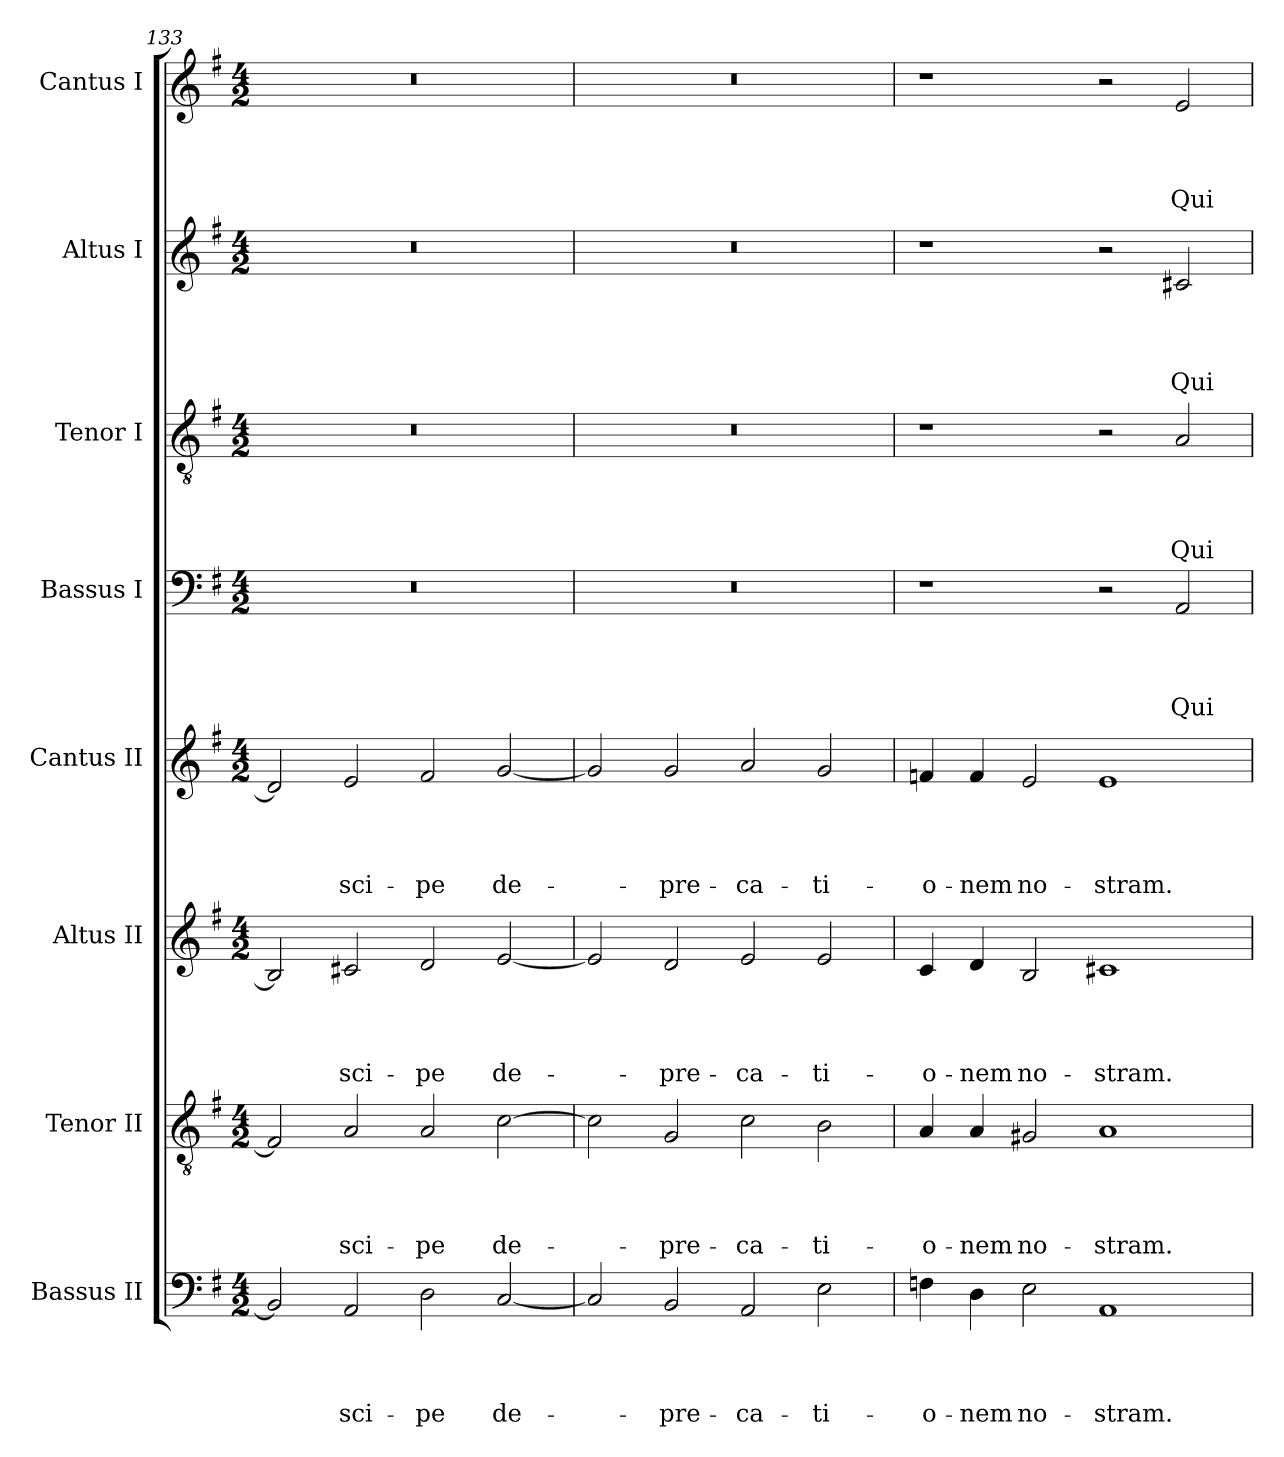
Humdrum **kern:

**kern	**text	**text	**text	**text	**kern	**text	**text	**text	**text	**kern	**text	**text	**text	**text	**kern	**text	**text	**text	**text	**kern	**text	**text	**text	**text	**kern	**text	**text	**text	**text	**kern	**text	**text	**text	**text	**kern	**text	**text	**text	**text
*part8	*part8	*part8	*part8	*part8	*part7	*part7	*part7	*part7	*part7	*part6	*part6	*part6	*part6	*part6	*part5	*part5	*part5	*part5	*part5	*part4	*part4	*part4	*part4	*part4	*part3	*part3	*part3	*part3	*part3	*part2	*part2	*part2	*part2	*part2	*part1	*part1	*part1	*part1	*part1
*staff8	*staff8	*staff8	*staff8	*staff8	*staff7	*staff7	*staff7	*staff7	*staff7	*staff6	*staff6	*staff6	*staff6	*staff6	*staff5	*staff5	*staff5	*staff5	*staff5	*staff4	*staff4	*staff4	*staff4	*staff4	*staff3	*staff3	*staff3	*staff3	*staff3	*staff2	*staff2	*staff2	*staff2	*staff2	*staff1	*staff1	*staff1	*staff1	*staff1
*I"Bassus II	*	*	*	*	*I"Tenor II	*	*	*	*	*I"Altus II	*	*	*	*	*I"Cantus II	*	*	*	*	*I"Bassus I	*	*	*	*	*I"Tenor I	*	*	*	*	*I"Altus I	*	*	*	*	*I"Cantus I	*	*	*	*
*I'B II	*	*	*	*	*I'T II	*	*	*	*	*I'A II	*	*	*	*	*I'C II	*	*	*	*	*I'B I	*	*	*	*	*I'T I	*	*	*	*	*I'A I	*	*	*	*	*I'C I	*	*	*	*
!!LO:PB:g=z
*clefF4	*	*	*	*	*clefGv2	*	*	*	*	*clefG2	*	*	*	*	*clefG2	*	*	*	*	*clefF4	*	*	*	*	*clefGv2	*	*	*	*	*clefG2	*	*	*	*	*clefG2	*	*	*	*
*k[f#]	*	*	*	*	*k[f#]	*	*	*	*	*k[f#]	*	*	*	*	*k[f#]	*	*	*	*	*k[f#]	*	*	*	*	*k[f#]	*	*	*	*	*k[f#]	*	*	*	*	*k[f#]	*	*	*	*
*G:	*	*	*	*	*G:	*	*	*	*	*G:	*	*	*	*	*G:	*	*	*	*	*G:	*	*	*	*	*G:	*	*	*	*	*G:	*	*	*	*	*G:	*	*	*	*
*M4/2	*	*	*	*	*M4/2	*	*	*	*	*M4/2	*	*	*	*	*M4/2	*	*	*	*	*M4/2	*	*	*	*	*M4/2	*	*	*	*	*M4/2	*	*	*	*	*M4/2	*	*	*	*
=133	=133	=133	=133	=133	=133	=133	=133	=133	=133	=133	=133	=133	=133	=133	=133	=133	=133	=133	=133	=133	=133	=133	=133	=133	=133	=133	=133	=133	=133	=133	=133	=133	=133	=133	=133	=133	=133	=133	=133
2BB/]	.	.	.	.	2F#/]	.	.	.	.	2B/]	.	.	.	.	2d#/]	.	.	.	.	0r	.	.	.	.	0r	.	.	.	.	0r	.	.	.	.	0r	.	.	.	.
!	!	!	!	!LO:LY:b	!	!	!	!	!	!	!	!	!	!	!	!	!	!	!	!	!	!	!	!	!	!	!	!	!	!	!	!	!	!	!	!	!	!	!
!	!	!	!	!	!	!	!	!	!LO:LY:b	!	!	!	!	!	!	!	!	!	!	!	!	!	!	!	!	!	!	!	!	!	!	!	!	!	!	!	!	!	!
!	!	!	!	!	!	!	!	!	!	!	!	!	!	!LO:LY:b	!	!	!	!	!	!	!	!	!	!	!	!	!	!	!	!	!	!	!	!	!	!	!	!	!
!	!	!	!	!	!	!	!	!	!	!	!	!	!	!	!	!	!	!	!LO:LY:b	!	!	!	!	!	!	!	!	!	!	!	!	!	!	!	!	!	!	!	!
2AA/	.	.	.	-sci-	2A/	.	.	.	-sci-	2c#X/	.	.	.	-sci-	2e/	.	.	.	-sci-	.	.	.	.	.	.	.	.	.	.	.	.	.	.	.	.	.	.	.	.
!	!	!	!	!LO:LY:b	!	!	!	!	!	!	!	!	!	!	!	!	!	!	!	!	!	!	!	!	!	!	!	!	!	!	!	!	!	!	!	!	!	!	!
!	!	!	!	!	!	!	!	!	!LO:LY:b	!	!	!	!	!	!	!	!	!	!	!	!	!	!	!	!	!	!	!	!	!	!	!	!	!	!	!	!	!	!
!	!	!	!	!	!	!	!	!	!	!	!	!	!	!LO:LY:b	!	!	!	!	!	!	!	!	!	!	!	!	!	!	!	!	!	!	!	!	!	!	!	!	!
!	!	!	!	!	!	!	!	!	!	!	!	!	!	!	!	!	!	!	!LO:LY:b	!	!	!	!	!	!	!	!	!	!	!	!	!	!	!	!	!	!	!	!
2D\	.	.	.	-pe	2A/	.	.	.	-pe	2d/	.	.	.	-pe	2f#/	.	.	.	-pe	.	.	.	.	.	.	.	.	.	.	.	.	.	.	.	.	.	.	.	.
!	!	!	!	!LO:LY:b	!	!	!	!	!	!	!	!	!	!	!	!	!	!	!	!	!	!	!	!	!	!	!	!	!	!	!	!	!	!	!	!	!	!	!
!	!	!	!	!	!	!	!	!	!LO:LY:b	!	!	!	!	!	!	!	!	!	!	!	!	!	!	!	!	!	!	!	!	!	!	!	!	!	!	!	!	!	!
!	!	!	!	!	!	!	!	!	!	!	!	!	!	!LO:LY:b	!	!	!	!	!	!	!	!	!	!	!	!	!	!	!	!	!	!	!	!	!	!	!	!	!
!	!	!	!	!	!	!	!	!	!	!	!	!	!	!	!	!	!	!	!LO:LY:b	!	!	!	!	!	!	!	!	!	!	!	!	!	!	!	!	!	!	!	!
[2C/	.	.	.	de-	[2c\	.	.	.	de-	[2e/	.	.	.	de-	[2g/	.	.	.	de-	.	.	.	.	.	.	.	.	.	.	.	.	.	.	.	.	.	.	.	.
=134	=134	=134	=134	=134	=134	=134	=134	=134	=134	=134	=134	=134	=134	=134	=134	=134	=134	=134	=134	=134	=134	=134	=134	=134	=134	=134	=134	=134	=134	=134	=134	=134	=134	=134	=134	=134	=134	=134	=134
2C/]	.	.	.	.	2c\]	.	.	.	.	2e/]	.	.	.	.	2g/]	.	.	.	.	0r	.	.	.	.	0r	.	.	.	.	0r	.	.	.	.	0r	.	.	.	.
!	!	!	!	!LO:LY:b	!	!	!	!	!	!	!	!	!	!	!	!	!	!	!	!	!	!	!	!	!	!	!	!	!	!	!	!	!	!	!	!	!	!	!
!	!	!	!	!	!	!	!	!	!LO:LY:b	!	!	!	!	!	!	!	!	!	!	!	!	!	!	!	!	!	!	!	!	!	!	!	!	!	!	!	!	!	!
!	!	!	!	!	!	!	!	!	!	!	!	!	!	!LO:LY:b	!	!	!	!	!	!	!	!	!	!	!	!	!	!	!	!	!	!	!	!	!	!	!	!	!
!	!	!	!	!	!	!	!	!	!	!	!	!	!	!	!	!	!	!	!LO:LY:b	!	!	!	!	!	!	!	!	!	!	!	!	!	!	!	!	!	!	!	!
2BB/	.	.	.	-pre-	2G/	.	.	.	-pre-	2d/	.	.	.	-pre-	2g/	.	.	.	-pre-	.	.	.	.	.	.	.	.	.	.	.	.	.	.	.	.	.	.	.	.
!	!	!	!	!LO:LY:b	!	!	!	!	!	!	!	!	!	!	!	!	!	!	!	!	!	!	!	!	!	!	!	!	!	!	!	!	!	!	!	!	!	!	!
!	!	!	!	!	!	!	!	!	!LO:LY:b	!	!	!	!	!	!	!	!	!	!	!	!	!	!	!	!	!	!	!	!	!	!	!	!	!	!	!	!	!	!
!	!	!	!	!	!	!	!	!	!	!	!	!	!	!LO:LY:b	!	!	!	!	!	!	!	!	!	!	!	!	!	!	!	!	!	!	!	!	!	!	!	!	!
!	!	!	!	!	!	!	!	!	!	!	!	!	!	!	!	!	!	!	!LO:LY:b	!	!	!	!	!	!	!	!	!	!	!	!	!	!	!	!	!	!	!	!
2AA/	.	.	.	-ca-	2c\	.	.	.	-ca-	2e/	.	.	.	-ca-	2a/	.	.	.	-ca-	.	.	.	.	.	.	.	.	.	.	.	.	.	.	.	.	.	.	.	.
!	!	!	!	!LO:LY:b	!	!	!	!	!	!	!	!	!	!	!	!	!	!	!	!	!	!	!	!	!	!	!	!	!	!	!	!	!	!	!	!	!	!	!
!	!	!	!	!	!	!	!	!	!LO:LY:b	!	!	!	!	!	!	!	!	!	!	!	!	!	!	!	!	!	!	!	!	!	!	!	!	!	!	!	!	!	!
!	!	!	!	!	!	!	!	!	!	!	!	!	!	!LO:LY:b	!	!	!	!	!	!	!	!	!	!	!	!	!	!	!	!	!	!	!	!	!	!	!	!	!
!	!	!	!	!	!	!	!	!	!	!	!	!	!	!	!	!	!	!	!LO:LY:b	!	!	!	!	!	!	!	!	!	!	!	!	!	!	!	!	!	!	!	!
2E\	.	.	.	-ti-	2B\	.	.	.	-ti-	2e/	.	.	.	-ti-	2g/	.	.	.	-ti-	.	.	.	.	.	.	.	.	.	.	.	.	.	.	.	.	.	.	.	.
=135	=135	=135	=135	=135	=135	=135	=135	=135	=135	=135	=135	=135	=135	=135	=135	=135	=135	=135	=135	=135	=135	=135	=135	=135	=135	=135	=135	=135	=135	=135	=135	=135	=135	=135	=135	=135	=135	=135	=135
!	!	!	!	!LO:LY:b	!	!	!	!	!	!	!	!	!	!	!	!	!	!	!	!	!	!	!	!	!	!	!	!	!	!	!	!	!	!	!	!	!	!	!
!	!	!	!	!	!	!	!	!	!LO:LY:b	!	!	!	!	!	!	!	!	!	!	!	!	!	!	!	!	!	!	!	!	!	!	!	!	!	!	!	!	!	!
!	!	!	!	!	!	!	!	!	!	!	!	!	!	!LO:LY:b	!	!	!	!	!	!	!	!	!	!	!	!	!	!	!	!	!	!	!	!	!	!	!	!	!
!	!	!	!	!	!	!	!	!	!	!	!	!	!	!	!	!	!	!	!LO:LY:b	!	!	!	!	!	!	!	!	!	!	!	!	!	!	!	!	!	!	!	!
4Fn\	.	.	.	-o-	4A/	.	.	.	-o-	4c/	.	.	.	-o-	4fn/	.	.	.	-o-	1r	.	.	.	.	1r	.	.	.	.	1r	.	.	.	.	1r	.	.	.	.
!	!	!	!	!LO:LY:b	!	!	!	!	!	!	!	!	!	!	!	!	!	!	!	!	!	!	!	!	!	!	!	!	!	!	!	!	!	!	!	!	!	!	!
!	!	!	!	!	!	!	!	!	!LO:LY:b	!	!	!	!	!	!	!	!	!	!	!	!	!	!	!	!	!	!	!	!	!	!	!	!	!	!	!	!	!	!
!	!	!	!	!	!	!	!	!	!	!	!	!	!	!LO:LY:b	!	!	!	!	!	!	!	!	!	!	!	!	!	!	!	!	!	!	!	!	!	!	!	!	!
!	!	!	!	!	!	!	!	!	!	!	!	!	!	!	!	!	!	!	!LO:LY:b	!	!	!	!	!	!	!	!	!	!	!	!	!	!	!	!	!	!	!	!
4D\	.	.	.	-nem	4A/	.	.	.	-nem	4d/	.	.	.	-nem	4f/	.	.	.	-nem	.	.	.	.	.	.	.	.	.	.	.	.	.	.	.	.	.	.	.	.
!	!	!	!	!LO:LY:b	!	!	!	!	!	!	!	!	!	!	!	!	!	!	!	!	!	!	!	!	!	!	!	!	!	!	!	!	!	!	!	!	!	!	!
!	!	!	!	!	!	!	!	!	!LO:LY:b	!	!	!	!	!	!	!	!	!	!	!	!	!	!	!	!	!	!	!	!	!	!	!	!	!	!	!	!	!	!
!	!	!	!	!	!	!	!	!	!	!	!	!	!	!LO:LY:b	!	!	!	!	!	!	!	!	!	!	!	!	!	!	!	!	!	!	!	!	!	!	!	!	!
!	!	!	!	!	!	!	!	!	!	!	!	!	!	!	!	!	!	!	!LO:LY:b	!	!	!	!	!	!	!	!	!	!	!	!	!	!	!	!	!	!	!	!
2E\	.	.	.	no-	2G#X/	.	.	.	no-	2B/	.	.	.	no-	2e/	.	.	.	no-	.	.	.	.	.	.	.	.	.	.	.	.	.	.	.	.	.	.	.	.
!	!	!	!	!LO:LY:b	!	!	!	!	!	!	!	!	!	!	!	!	!	!	!	!	!	!	!	!	!	!	!	!	!	!	!	!	!	!	!	!	!	!	!
!	!	!	!	!	!	!	!	!	!LO:LY:b	!	!	!	!	!	!	!	!	!	!	!	!	!	!	!	!	!	!	!	!	!	!	!	!	!	!	!	!	!	!
!	!	!	!	!	!	!	!	!	!	!	!	!	!	!LO:LY:b	!	!	!	!	!	!	!	!	!	!	!	!	!	!	!	!	!	!	!	!	!	!	!	!	!
!	!	!	!	!	!	!	!	!	!	!	!	!	!	!	!	!	!	!	!LO:LY:b	!	!	!	!	!	!	!	!	!	!	!	!	!	!	!	!	!	!	!	!
1AA	.	.	.	-stram.	1A	.	.	.	-stram.	1c#X	.	.	.	-stram.	1e	.	.	.	-stram.	2r	.	.	.	.	2r	.	.	.	.	2r	.	.	.	.	2r	.	.	.	.
!	!	!	!	!	!	!	!	!	!	!	!	!	!	!	!	!	!	!	!	!	!	!	!	!LO:LY:b	!	!	!	!	!	!	!	!	!	!	!	!	!	!	!
!	!	!	!	!	!	!	!	!	!	!	!	!	!	!	!	!	!	!	!	!	!	!	!	!	!	!	!	!	!LO:LY:b	!	!	!	!	!	!	!	!	!	!
!	!	!	!	!	!	!	!	!	!	!	!	!	!	!	!	!	!	!	!	!	!	!	!	!	!	!	!	!	!	!	!	!	!	!LO:LY:b	!	!	!	!	!
!	!	!	!	!	!	!	!	!	!	!	!	!	!	!	!	!	!	!	!	!	!	!	!	!	!	!	!	!	!	!	!	!	!	!	!	!	!	!	!LO:LY:b
.	.	.	.	.	.	.	.	.	.	.	.	.	.	.	.	.	.	.	.	2AA/	.	.	.	Qui	2A/	.	.	.	Qui	2c#X/	.	.	.	Qui	2e/	.	.	.	Qui
=	=	=	=	=	=	=	=	=	=	=	=	=	=	=	=	=	=	=	=	=	=	=	=	=	=	=	=	=	=	=	=	=	=	=	=	=	=	=	=
*-	*-	*-	*-	*-	*-	*-	*-	*-	*-	*-	*-	*-	*-	*-	*-	*-	*-	*-	*-	*-	*-	*-	*-	*-	*-	*-	*-	*-	*-	*-	*-	*-	*-	*-	*-	*-	*-	*-	*-
